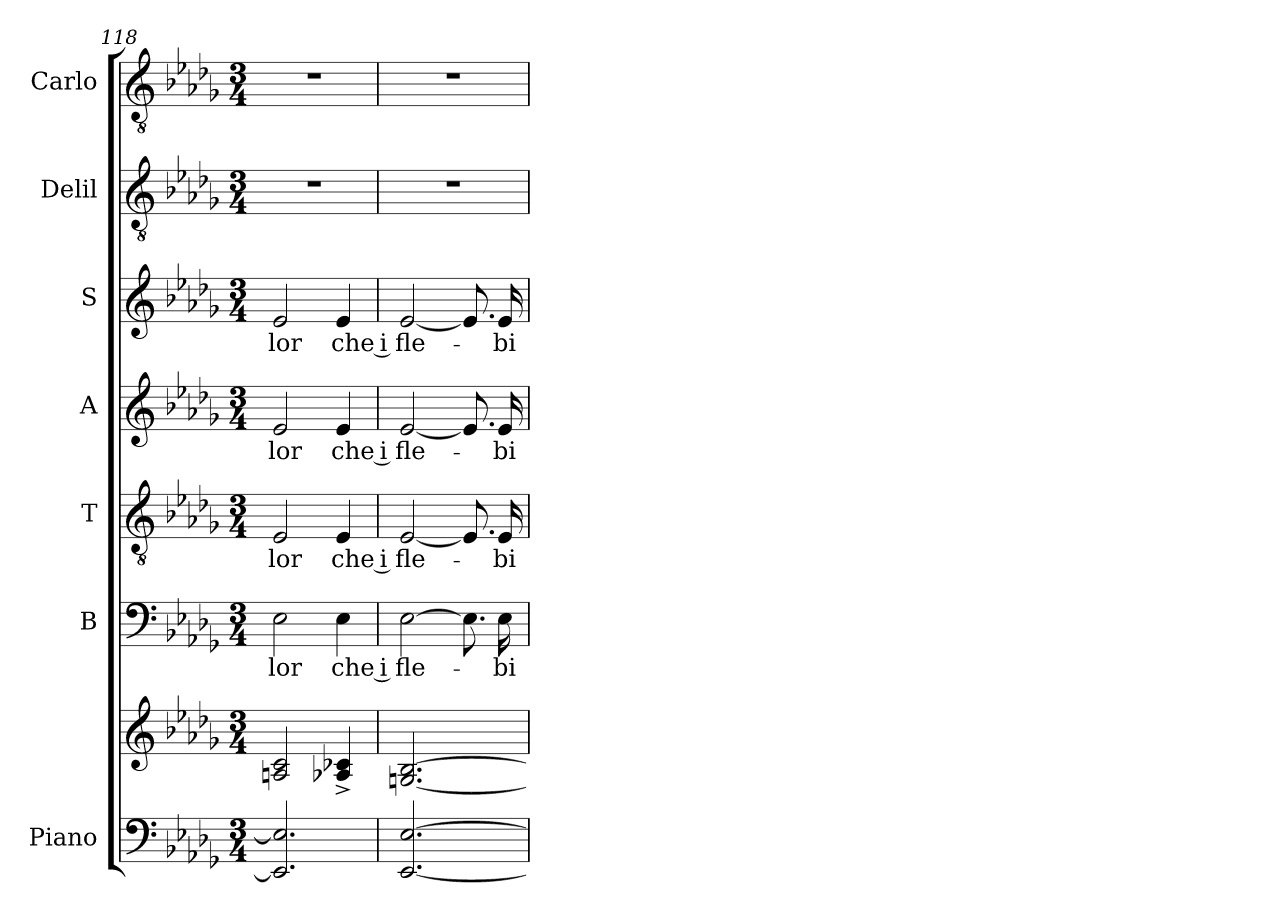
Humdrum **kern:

**kern	**kern	**kern	**text	**kern	**text	**kern	**text	**kern	**text	**kern	**kern
*part7	*part7	*part6	*part6	*part5	*part5	*part4	*part4	*part3	*part3	*part2	*part1
*staff8	*staff7	*staff6	*staff6	*staff5	*staff5	*staff4	*staff4	*staff3	*staff3	*staff2	*staff1
*I"Piano	*	*I"B	*	*I"T	*	*I"A	*	*I"S	*	*I"Delil	*I"Carlo
*I'Pno	*	*I'B	*	*I'T	*	*I'A	*	*I'S	*	*	*
*clefF4	*clefG2	*clefF4	*	*clefGv2	*	*clefG2	*	*clefG2	*	*clefGv2	*clefGv2
*k[b-e-a-d-g-]	*k[b-e-a-d-g-]	*k[b-e-a-d-g-]	*	*k[b-e-a-d-g-]	*	*k[b-e-a-d-g-]	*	*k[b-e-a-d-g-]	*	*k[b-e-a-d-g-]	*k[b-e-a-d-g-]
*M3/4	*M3/4	*M3/4	*	*M3/4	*	*M3/4	*	*M3/4	*	*M3/4	*M3/4
=118	=118	=118	=118	=118	=118	=118	=118	=118	=118	=118	=118
2.EE-/] 2.E-/]	2An/ 2c/	2E-\	-lor	2E-/	-lor	2e-/	-lor	2e-/	-lor	2.r	2.r
.	4A-X/^ 4c-X/^	4E-\	che i	4E-/	che i	4e-/	che i	4e-/	che i	.	.
=119	=119	=119	=119	=119	=119	=119	=119	=119	=119	=119	=119
[2.EE-/ [2.E-/	[2.Gn/ [2.B-/	[2E-\	fle-	[2E-/	fle-	[2e-/	fle-	[2e-/	fle-	2.r	2.r
.	.	8.E-\]	.	8.E-/]	.	8.e-/]	.	8.e-/]	.	.	.
.	.	16E-\	-bi-	16E-/	-bi-	16e-/	-bi-	16e-/	-bi-	.	.
=	=	=	=	=	=	=	=	=	=	=	=
*-	*-	*-	*-	*-	*-	*-	*-	*-	*-	*-	*-
